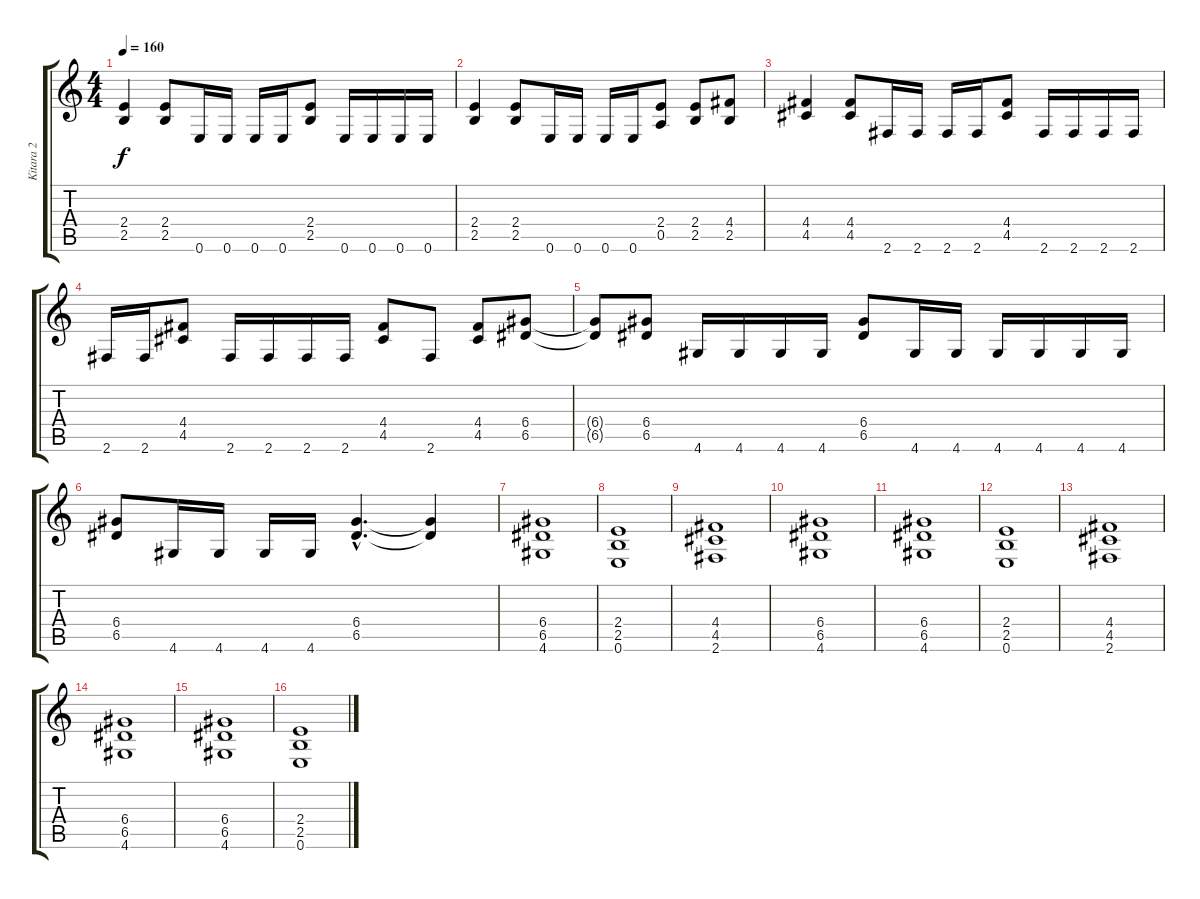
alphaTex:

\track ("Kitara 2" "Kitara 2") {instrument distortionguitar}
\staff {score tabs}
\tuning (E4 B3 G3 D3 A2 E2) {hide}
\ts (4 4)
\tempo 160
\clef g2
\ks c
(2.4 2.5).4{dy f} (2.4 2.5).8 0.6.16 0.6.16 0.6.16 0.6.16 (2.4 2.5).8 0.6.16 0.6.16 0.6.16 0.6.16 |
(2.4 2.5).4 (2.4 2.5).8 0.6.16 0.6.16 0.6.16 0.6.16 (2.4 0.5).8 (2.4 2.5).8 (4.4 2.5).8 |
(4.4 4.5).4 (4.4 4.5).8 2.6.16 2.6.16 2.6.16 2.6.16 (4.4 4.5).8 2.6.16 2.6.16 2.6.16 2.6.16 |
2.6.16 2.6.16 (4.4 4.5).8 2.6.16 2.6.16 2.6.16 2.6.16 (4.4 4.5).8 2.6.8 (4.4 4.5).8 (6.4 6.5).8 |
(6.4{t} 6.5{t}).8 (6.4 6.5).8 4.6.16 4.6.16 4.6.16 4.6.16 (6.4 6.5).8 4.6.16 4.6.16 4.6.16 4.6.16 4.6.16 4.6.16 |
(6.4 6.5).8 4.6.16 4.6.16 4.6.16 4.6.16 (6.4{hac} 6.5{hac}).4{d} (6.4{t} 6.5{t}).4 |
(6.4 6.5 4.6).1 |
(2.4 2.5 0.6).1 |
(4.4 4.5 2.6).1 |
(6.4 6.5 4.6).1 |
(6.4 6.5 4.6).1 |
(2.4 2.5 0.6).1 |
(4.4 4.5 2.6).1 |
(6.4 6.5 4.6).1 |
(6.4 6.5 4.6).1 |
(2.4 2.5 0.6).1
